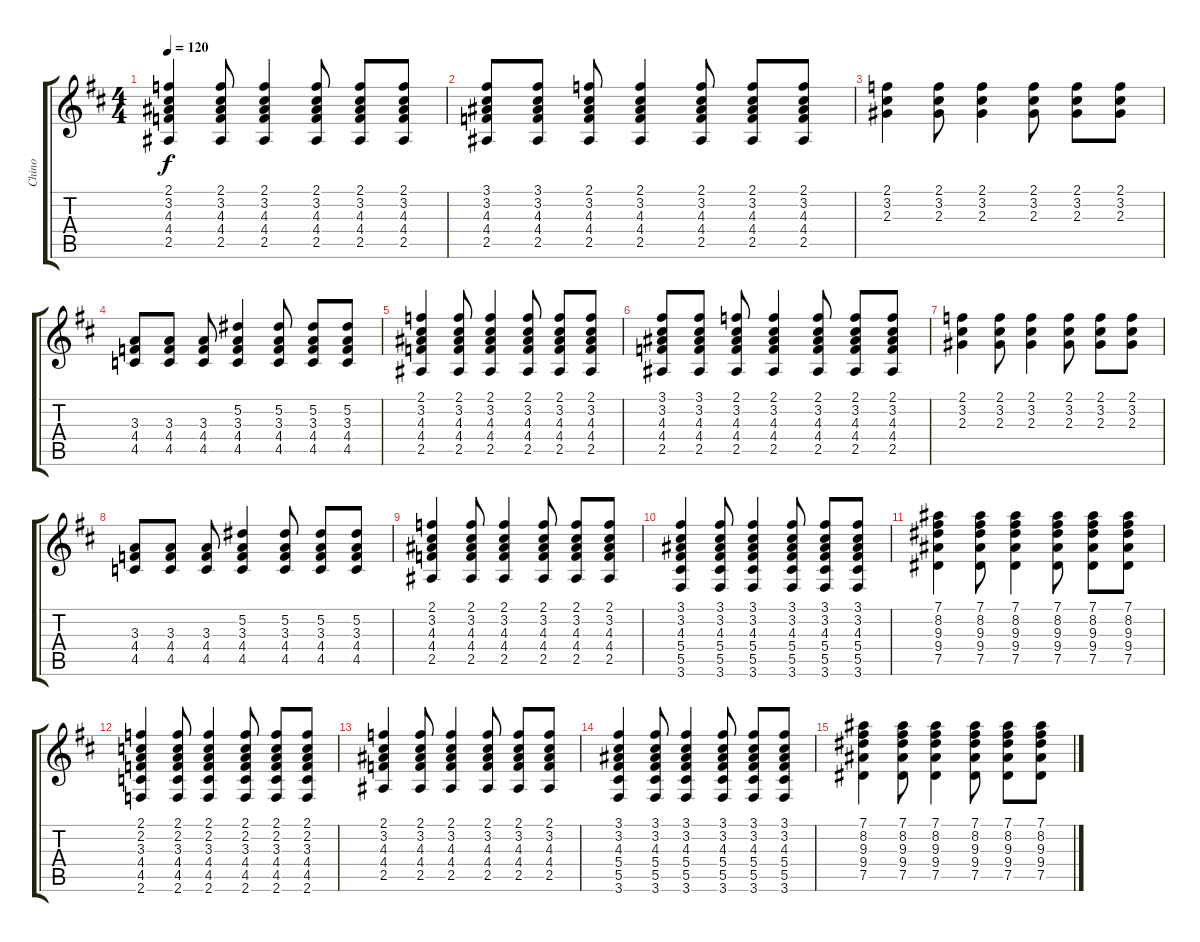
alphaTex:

\track ("Chino" "Chino") {instrument acousticguitarsteel}
\staff {score tabs}
\tuning (Eb4 Bb3 Gb3 Db3 Ab2 Eb2) {hide}
\ts (4 4)
\tempo 120
\clef g2
\ks d
(2.1 3.2 4.3 4.4 2.5).4{dy f} (2.1 3.2 4.3 4.4 2.5).8 (2.1 3.2 4.3 4.4 2.5).4 (2.1 3.2 4.3 4.4 2.5).8 (2.1 3.2 4.3 4.4 2.5).8 (2.1 3.2 4.3 4.4 2.5).8 |
(3.1 3.2 4.3 4.4 2.5).8 (3.1 3.2 4.3 4.4 2.5).8 (2.1 3.2 4.3 4.4 2.5).8 (2.1 3.2 4.3 4.4 2.5).4 (2.1 3.2 4.3 4.4 2.5).8 (2.1 3.2 4.3 4.4 2.5).8 (2.1 3.2 4.3 4.4 2.5).8 |
(2.1 3.2 2.3).4 (2.1 3.2 2.3).8 (2.1 3.2 2.3).4 (2.1 3.2 2.3).8 (2.1 3.2 2.3).8 (2.1 3.2 2.3).8 |
(3.3 4.4 4.5).8 (3.3 4.4 4.5).8 (3.3 4.4 4.5).8 (5.2 3.3 4.4 4.5).4 (5.2 3.3 4.4 4.5).8 (5.2 3.3 4.4 4.5).8 (5.2 3.3 4.4 4.5).8 |
(2.1 3.2 4.3 4.4 2.5).4 (2.1 3.2 4.3 4.4 2.5).8 (2.1 3.2 4.3 4.4 2.5).4 (2.1 3.2 4.3 4.4 2.5).8 (2.1 3.2 4.3 4.4 2.5).8 (2.1 3.2 4.3 4.4 2.5).8 |
(3.1 3.2 4.3 4.4 2.5).8 (3.1 3.2 4.3 4.4 2.5).8 (2.1 3.2 4.3 4.4 2.5).8 (2.1 3.2 4.3 4.4 2.5).4 (2.1 3.2 4.3 4.4 2.5).8 (2.1 3.2 4.3 4.4 2.5).8 (2.1 3.2 4.3 4.4 2.5).8 |
(2.1 3.2 2.3).4 (2.1 3.2 2.3).8 (2.1 3.2 2.3).4 (2.1 3.2 2.3).8 (2.1 3.2 2.3).8 (2.1 3.2 2.3).8 |
(3.3 4.4 4.5).8 (3.3 4.4 4.5).8 (3.3 4.4 4.5).8 (5.2 3.3 4.4 4.5).4 (5.2 3.3 4.4 4.5).8 (5.2 3.3 4.4 4.5).8 (5.2 3.3 4.4 4.5).8 |
(2.1 3.2 4.3 4.4 2.5).4 (2.1 3.2 4.3 4.4 2.5).8 (2.1 3.2 4.3 4.4 2.5).4 (2.1 3.2 4.3 4.4 2.5).8 (2.1 3.2 4.3 4.4 2.5).8 (2.1 3.2 4.3 4.4 2.5).8 |
(3.1 3.2 4.3 5.4 5.5 3.6).4 (3.1 3.2 4.3 5.4 5.5 3.6).8 (3.1 3.2 4.3 5.4 5.5 3.6).4 (3.1 3.2 4.3 5.4 5.5 3.6).8 (3.1 3.2 4.3 5.4 5.5 3.6).8 (3.1 3.2 4.3 5.4 5.5 3.6).8 |
(7.1 8.2 9.3 9.4 7.5).4 (7.1 8.2 9.3 9.4 7.5).8 (7.1 8.2 9.3 9.4 7.5).4 (7.1 8.2 9.3 9.4 7.5).8 (7.1 8.2 9.3 9.4 7.5).8 (7.1 8.2 9.3 9.4 7.5).8 |
(2.1 2.2 3.3 4.4 4.5 2.6).4 (2.1 2.2 3.3 4.4 4.5 2.6).8 (2.1 2.2 3.3 4.4 4.5 2.6).4 (2.1 2.2 3.3 4.4 4.5 2.6).8 (2.1 2.2 3.3 4.4 4.5 2.6).8 (2.1 2.2 3.3 4.4 4.5 2.6).8 |
(2.1 3.2 4.3 4.4 2.5).4 (2.1 3.2 4.3 4.4 2.5).8 (2.1 3.2 4.3 4.4 2.5).4 (2.1 3.2 4.3 4.4 2.5).8 (2.1 3.2 4.3 4.4 2.5).8 (2.1 3.2 4.3 4.4 2.5).8 |
(3.1 3.2 4.3 5.4 5.5 3.6).4 (3.1 3.2 4.3 5.4 5.5 3.6).8 (3.1 3.2 4.3 5.4 5.5 3.6).4 (3.1 3.2 4.3 5.4 5.5 3.6).8 (3.1 3.2 4.3 5.4 5.5 3.6).8 (3.1 3.2 4.3 5.4 5.5 3.6).8 |
(7.1 8.2 9.3 9.4 7.5).4 (7.1 8.2 9.3 9.4 7.5).8 (7.1 8.2 9.3 9.4 7.5).4 (7.1 8.2 9.3 9.4 7.5).8 (7.1 8.2 9.3 9.4 7.5).8 (7.1 8.2 9.3 9.4 7.5).8
